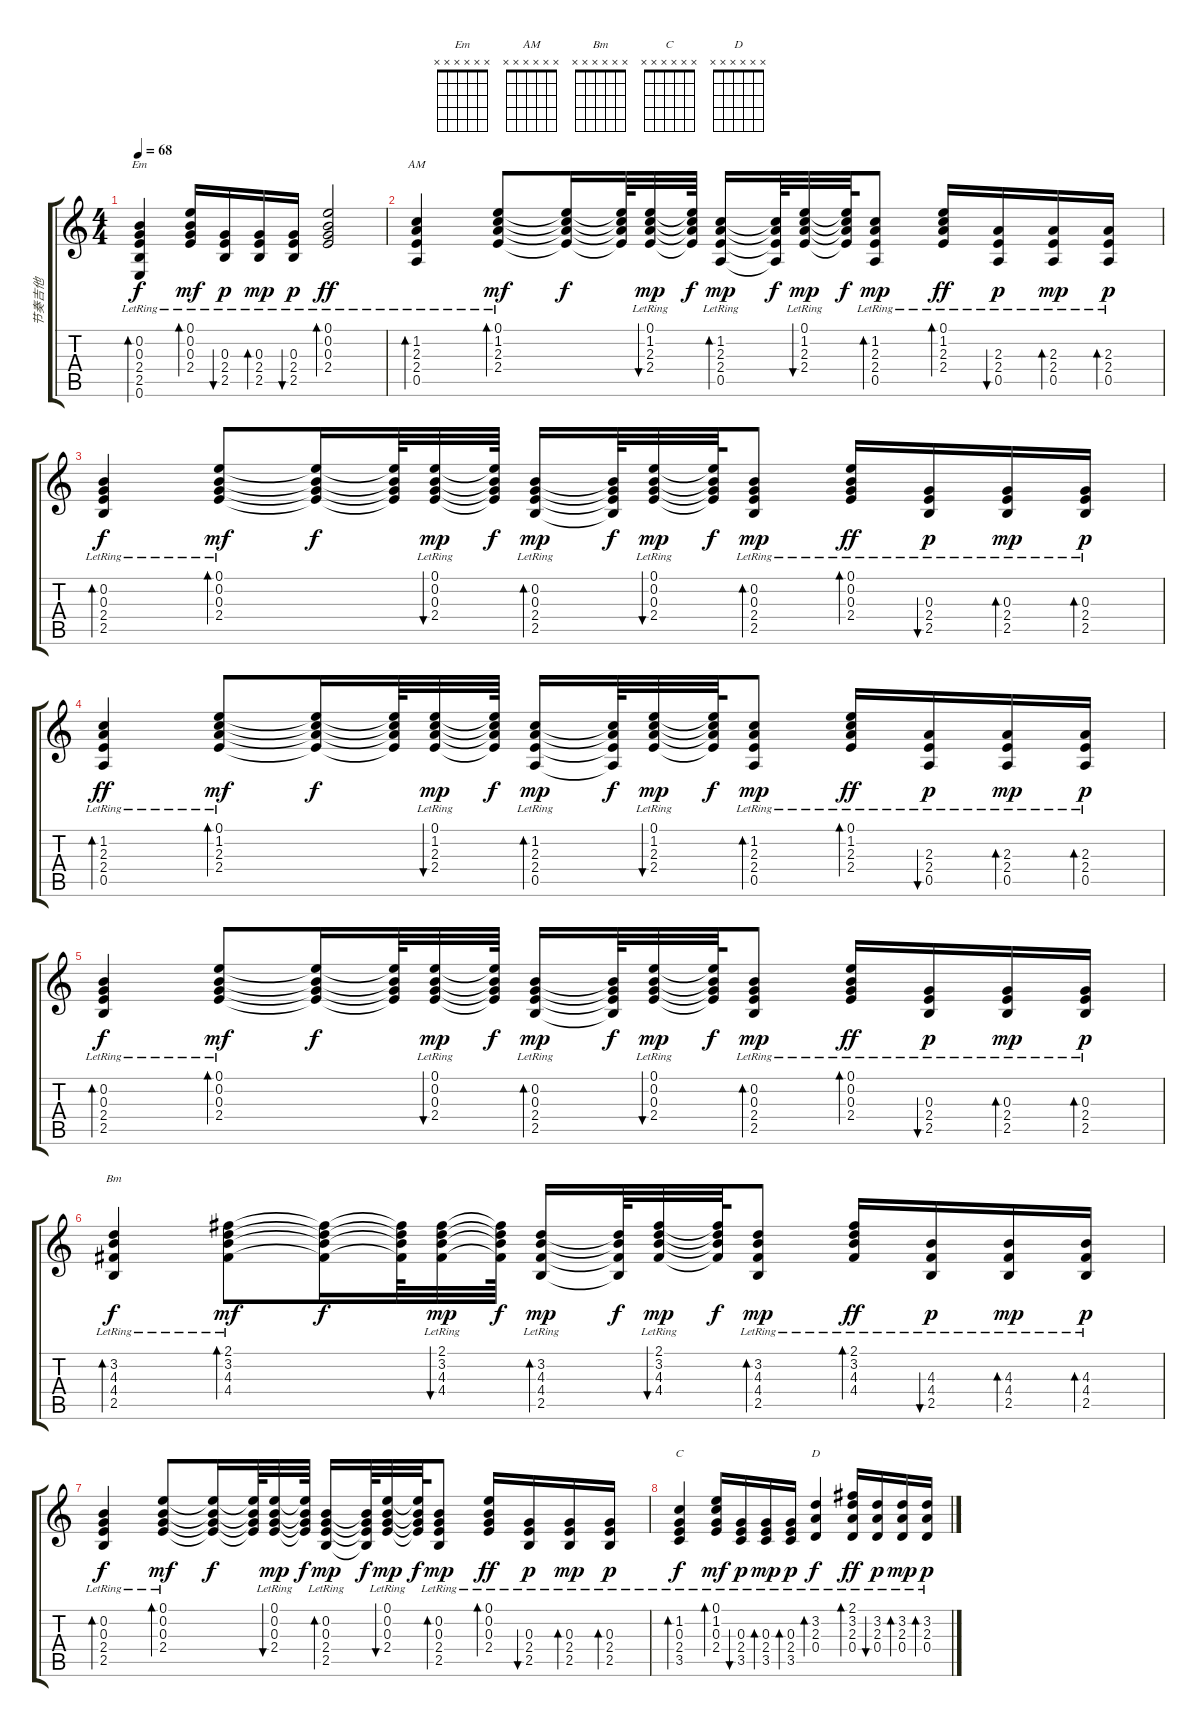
\track ("节奏吉他" "节奏吉他") {instrument acousticguitarsteel}
\staff {score tabs}
\tuning (E4 B3 G3 D3 A2 E2) {hide}
\chord ("Em" x x x x x x)
\chord ("AM" x x x x x x)
\chord ("Bm" x x x x x x)
\chord ("C" x x x x x x)
\chord ("D" x x x x x x)
\ts (4 4)
\tempo 68
\clef g2
\ks c
(0.2{lr} 0.3{lr} 2.4{lr} 2.5{lr} 0.6{lr}).4{bd 30 ch "Em" dy f} (0.1{lr} 0.2{lr} 0.3{lr} 2.4{lr}).16{bd 30 dy mf} (0.3{lr} 2.4{lr} 2.5{lr}).16{bu 30 dy p} (0.3{lr} 2.4{lr} 2.5{lr}).16{bd 30 dy mp} (0.3{lr} 2.4{lr} 2.5{lr}).16{bu 30 dy p} (0.1{lr} 0.2{lr} 0.3{lr} 2.4{lr}).2{bd 60 dy ff} |
(1.2{lr} 2.3{lr} 2.4{lr} 0.5{lr}).4{bd 60 ch "AM"} (0.1{lr} 1.2{lr} 2.3{lr} 2.4{lr}).8{bd 30 dy mf} (0.1{t} 1.2{t} 2.3{t} 2.4{t}).16{dy f} (0.1{t} 1.2{t} 2.3{t} 2.4{t}).64 (0.1{lr} 1.2{lr} 2.3{lr} 2.4{lr}).32{bu 30 dy mp} (0.1{t} 1.2{t} 2.3{t} 2.4{t}).64{dy f} (1.2 2.3{lr} 2.4{lr} 0.5{lr}).16{bd 30 dy mp} (1.2{t} 2.3{t} 2.4{t} 0.5{t}).64{dy f} (0.1{lr} 1.2{lr} 2.3{lr} 2.4{lr}).32{bu 30 dy mp} (0.1{t} 1.2{t} 2.3{t} 2.4{t}).64{dy f} (1.2{lr} 2.3{lr} 2.4{lr} 0.5{lr}).8{bd 30 dy mp} (0.1{lr} 1.2{lr} 2.3{lr} 2.4{lr}).16{bd 30 dy ff} (2.3{lr} 2.4{lr} 0.5{lr}).16{bu 30 dy p} (2.3{lr} 2.4{lr} 0.5{lr}).16{bd 30 dy mp} (2.3{lr} 2.4{lr} 0.5{lr}).16{bd 30 dy p} |
(0.2{lr} 0.3{lr} 2.4{lr} 2.5{lr}).4{bd 60 dy f} (0.1{lr} 0.2{lr} 0.3{lr} 2.4{lr}).8{bd 30 dy mf} (0.1{t} 0.2{t} 0.3{t} 2.4{t}).16{dy f} (0.1{t} 0.2{t} 0.3{t} 2.4{t}).64 (0.1{lr} 0.2{lr} 0.3{lr} 2.4{lr}).32{bu 30 dy mp} (0.1{t} 0.2{t} 0.3{t} 2.4{t}).64{dy f} (0.2 0.3{lr} 2.4{lr} 2.5{lr}).16{bd 30 dy mp} (0.2{t} 0.3{t} 2.4{t} 2.5{t}).64{dy f} (0.1{lr} 0.2{lr} 0.3{lr} 2.4{lr}).32{bu 30 dy mp} (0.1{t} 0.2{t} 0.3{t} 2.4{t}).64{dy f} (0.2{lr} 0.3{lr} 2.4{lr} 2.5{lr}).8{bd 30 dy mp} (0.1{lr} 0.2{lr} 0.3{lr} 2.4{lr}).16{bd 30 dy ff} (0.3{lr} 2.4{lr} 2.5{lr}).16{bu 30 dy p} (0.3{lr} 2.4{lr} 2.5{lr}).16{bd 30 dy mp} (0.3{lr} 2.4{lr} 2.5).16{bd 30 dy p} |
(1.2{lr} 2.3{lr} 2.4{lr} 0.5{lr}).4{bd 60 dy ff} (0.1{lr} 1.2{lr} 2.3{lr} 2.4{lr}).8{bd 30 dy mf} (0.1{t} 1.2{t} 2.3{t} 2.4{t}).16{dy f} (0.1{t} 1.2{t} 2.3{t} 2.4{t}).64 (0.1{lr} 1.2{lr} 2.3{lr} 2.4{lr}).32{bu 30 dy mp} (0.1{t} 1.2{t} 2.3{t} 2.4{t}).64{dy f} (1.2 2.3{lr} 2.4{lr} 0.5{lr}).16{bd 30 dy mp} (1.2{t} 2.3{t} 2.4{t} 0.5{t}).64{dy f} (0.1{lr} 1.2{lr} 2.3{lr} 2.4{lr}).32{bu 30 dy mp} (0.1{t} 1.2{t} 2.3{t} 2.4{t}).64{dy f} (1.2{lr} 2.3{lr} 2.4{lr} 0.5{lr}).8{bd 30 dy mp} (0.1{lr} 1.2{lr} 2.3{lr} 2.4{lr}).16{bd 30 dy ff} (2.3{lr} 2.4{lr} 0.5{lr}).16{bu 30 dy p} (2.3{lr} 2.4{lr} 0.5{lr}).16{bd 30 dy mp} (2.3{lr} 2.4{lr} 0.5{lr}).16{bd 30 dy p} |
(0.2{lr} 0.3{lr} 2.4{lr} 2.5{lr}).4{bd 60 dy f} (0.1{lr} 0.2{lr} 0.3{lr} 2.4{lr}).8{bd 30 dy mf} (0.1{t} 0.2{t} 0.3{t} 2.4{t}).16{dy f} (0.1{t} 0.2{t} 0.3{t} 2.4{t}).64 (0.1{lr} 0.2{lr} 0.3{lr} 2.4{lr}).32{bu 30 dy mp} (0.1{t} 0.2{t} 0.3{t} 2.4{t}).64{dy f} (0.2 0.3{lr} 2.4{lr} 2.5{lr}).16{bd 30 dy mp} (0.2{t} 0.3{t} 2.4{t} 2.5{t}).64{dy f} (0.1{lr} 0.2{lr} 0.3{lr} 2.4{lr}).32{bu 30 dy mp} (0.1{t} 0.2{t} 0.3{t} 2.4{t}).64{dy f} (0.2{lr} 0.3{lr} 2.4{lr} 2.5{lr}).8{bd 30 dy mp} (0.1{lr} 0.2{lr} 0.3{lr} 2.4{lr}).16{bd 30 dy ff} (0.3{lr} 2.4{lr} 2.5{lr}).16{bu 30 dy p} (0.3{lr} 2.4{lr} 2.5{lr}).16{bd 30 dy mp} (0.3{lr} 2.4{lr} 2.5).16{bd 30 dy p} |
(3.2{lr} 4.3{lr} 4.4{lr} 2.5{lr}).4{bd 60 ch "Bm" dy f} (2.1{lr} 3.2{lr} 4.3{lr} 4.4{lr}).8{bd 30 dy mf} (2.1{t} 3.2{t} 4.3{t} 4.4{t}).16{dy f} (2.1{t} 3.2{t} 4.3{t} 4.4{t}).64 (2.1{lr} 3.2{lr} 4.3{lr} 4.4{lr}).32{bu 30 dy mp} (2.1{t} 3.2{t} 4.3{t} 4.4{t}).64{dy f} (3.2 4.3{lr} 4.4{lr} 2.5{lr}).16{bd 30 dy mp} (3.2{t} 4.3{t} 4.4{t} 2.5{t}).64{dy f} (2.1{lr} 3.2{lr} 4.3{lr} 4.4{lr}).32{bu 30 dy mp} (2.1{t} 3.2{t} 4.3{t} 4.4{t}).64{dy f} (3.2{lr} 4.3{lr} 4.4{lr} 2.5{lr}).8{bd 30 dy mp} (2.1{lr} 3.2{lr} 4.3{lr} 4.4{lr}).16{bd 30 dy ff} (4.3{lr} 4.4{lr} 2.5{lr}).16{bu 30 dy p} (4.3{lr} 4.4{lr} 2.5{lr}).16{bd 30 dy mp} (4.3{lr} 4.4{lr} 2.5{lr}).16{bd 30 dy p} |
(0.2{lr} 0.3{lr} 2.4{lr} 2.5{lr}).4{bd 60 dy f} (0.1{lr} 0.2{lr} 0.3{lr} 2.4{lr}).8{bd 30 dy mf} (0.1{t} 0.2{t} 0.3{t} 2.4{t}).16{dy f} (0.1{t} 0.2{t} 0.3{t} 2.4{t}).64 (0.1{lr} 0.2{lr} 0.3{lr} 2.4{lr}).32{bu 30 dy mp} (0.1{t} 0.2{t} 0.3{t} 2.4{t}).64{dy f} (0.2 0.3{lr} 2.4{lr} 2.5{lr}).16{bd 30 dy mp} (0.2{t} 0.3{t} 2.4{t} 2.5{t}).64{dy f} (0.1{lr} 0.2{lr} 0.3{lr} 2.4{lr}).32{bu 30 dy mp} (0.1{t} 0.2{t} 0.3{t} 2.4{t}).64{dy f} (0.2{lr} 0.3{lr} 2.4{lr} 2.5{lr}).8{bd 30 dy mp} (0.1{lr} 0.2{lr} 0.3{lr} 2.4{lr}).16{bd 30 dy ff} (0.3{lr} 2.4{lr} 2.5{lr}).16{bu 30 dy p} (0.3{lr} 2.4{lr} 2.5{lr}).16{bd 30 dy mp} (0.3{lr} 2.4{lr} 2.5).16{bd 30 dy p} |
(1.2{lr} 0.3{lr} 2.4{lr} 3.5{lr}).4{bd 30 ch "C" dy f} (0.1{lr} 1.2{lr} 0.3{lr} 2.4{lr}).16{bd 30 dy mf} (0.3{lr} 2.4{lr} 3.5).16{bu 30 dy p} (0.3{lr} 2.4{lr} 3.5{lr}).16{bd 30 dy mp} (0.3{lr} 2.4{lr} 3.5{lr}).16{bd 30 dy p} (3.2{lr} 2.3{lr} 0.4{lr}).4{bd 30 ch "D" dy f} (2.1{lr} 3.2{lr} 2.3{lr} 0.4{lr}).16{bd 30 dy ff} (3.2{lr} 2.3{lr} 0.4{lr}).16{bu 30 dy p} (3.2{lr} 2.3{lr} 0.4{lr}).16{bd 30 dy mp} (3.2{lr} 2.3{lr} 0.4{lr}).16{bd 30 dy p}
